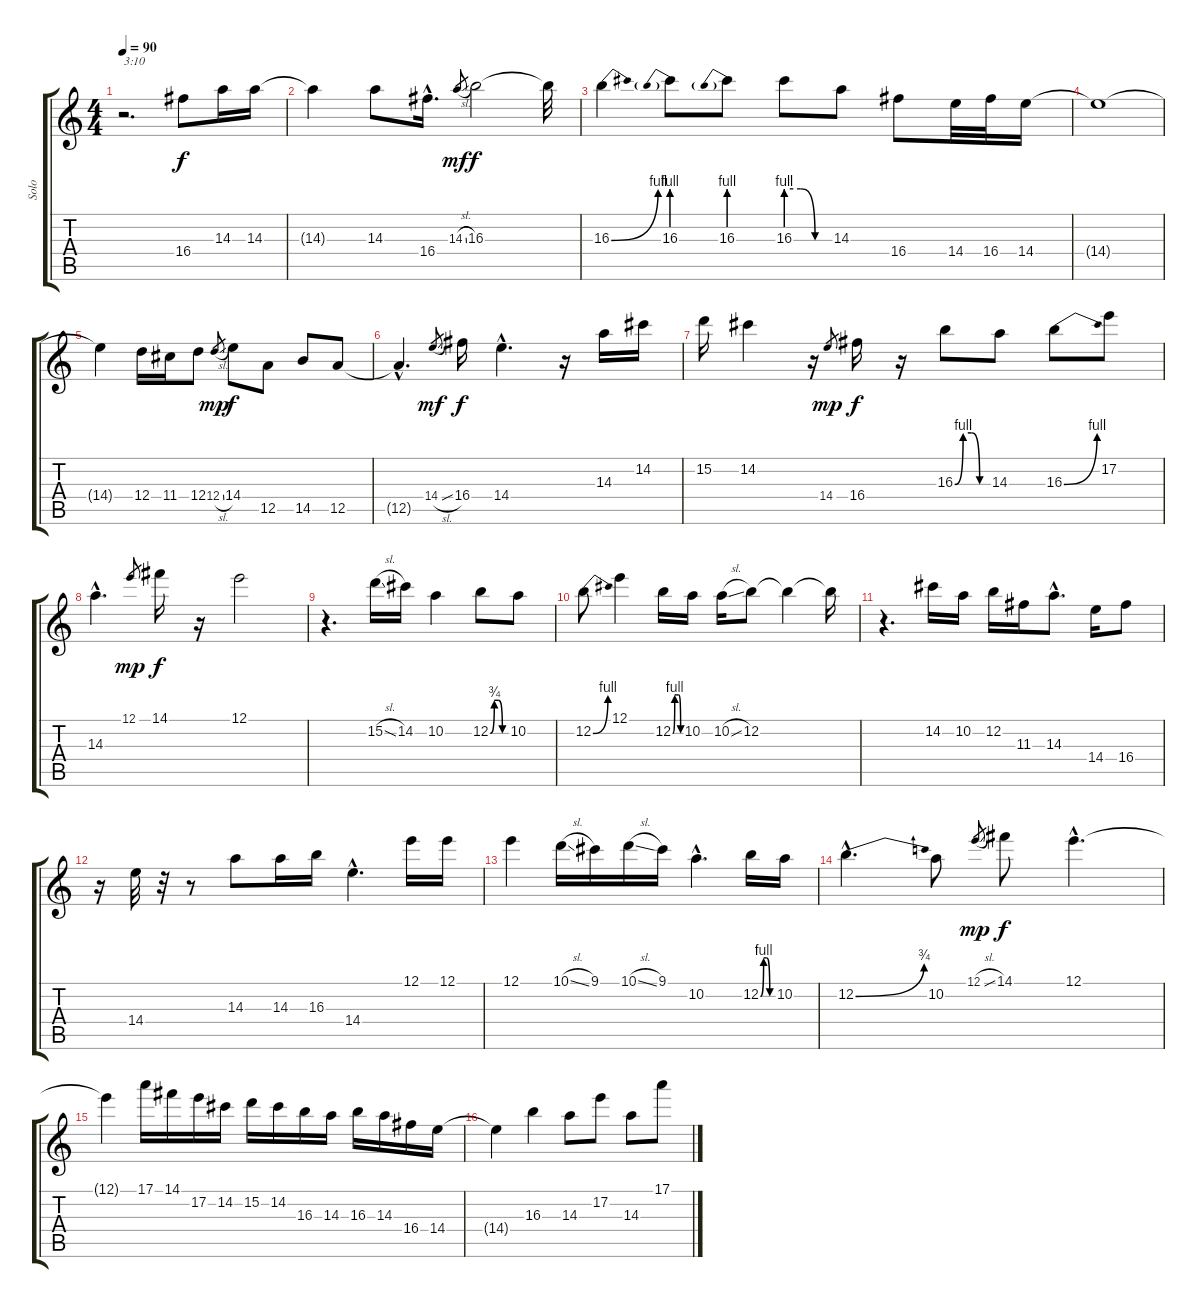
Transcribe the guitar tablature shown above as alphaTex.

\track ("Solo" "Solo") {instrument overdrivenguitar}
\staff {score tabs}
\tuning (E4 B3 G3 D3 A2 E2) {hide}
\ts (4 4)
\tempo 90
\clef g2
\ks c
r.2{d txt "3:10" dy f instrument overdrivenguitar} 16.4.8 14.3.16 14.3.16 |
14.3{t}.4 14.3.8 16.4{hac}.16{d} 14.3{sl}.8{gr dy mf} 16.3.2{dy f} 16.3{t}.32 |
16.3{be (bend 0 0 60 4)}.4 16.3{be (prebend 0 4 60 4)}.8 16.3{be (prebend 0 4 60 4)}.8 16.3{be (custom 0 4 20 4 40 0 60 0)}.8 14.3.8 16.4.8 14.4.32 16.4.32 14.4.16 |
14.4{t}.1 |
14.4{t}.4 12.4.16 11.4.16 12.4.8 12.4{sl}.8{gr dy mp} 14.4.8{dy f} 12.5.8 14.5.8 12.5.8 |
12.5{hac t}.4{d} 14.4{sl}.8{gr dy mf} 16.4.16{dy f} 14.4{hac}.4{d} r.16 14.3.16 14.2.16 |
15.2.16 14.2.4 r.16 14.4.8{gr dy mp} 16.4.16{dy f} r.16 16.3{be (custom 0 0 15 4 30 4 45 0 60 0)}.8 14.3.8 16.3{be (bend 0 0 60 4)}.8 17.2.8 |
14.3{hac}.4{d} 12.1.8{gr dy mp} 14.1.16{dy f} r.16 12.1.2 |
r.4{d} 15.2{sl}.16 14.2.16 10.2.4 12.2{be (custom 0 0 15 3 30 3 45 0 60 0)}.8 10.2.8 |
12.2{be (bend 0 0 60 4)}.8 12.1.4 12.2{be (custom 0 0 15 4 30 4 45 4 60 0)}.16 10.2.16 10.2{sl}.16 12.2.8 12.2{t}.4 12.2{t}.16 |
r.4{d} 14.2.16 10.2.16 12.2.16 11.3.16 14.3{hac}.8{d} 14.4.16 16.4.8 |
r.16 14.4.32 r.32 r.8 14.3.8 14.3.16 16.3.16 14.4{hac}.4{d} 12.1.16 12.1.16 |
12.1.4 10.1{sl}.16 9.1.16 10.1{sl}.16 9.1.16 10.2{hac}.4{d} 12.2{be (custom 0 0 15 4 30 4 45 0 60 0)}.16 10.2.16 |
12.2{be (bend 0 0 60 3) hac}.4{d} 10.2.8 12.1{sl}.8{gr dy mp} 14.1.8{dy f} 12.1{hac}.4{d} |
12.1{t}.4 17.1.16 14.1.16 17.2.16 14.2.16 15.2.16 14.2.16 16.3.16 14.3.16 16.3.16 14.3.16 16.4.16 14.4.16 |
14.4{t}.4 16.3.4 14.3.8 17.2.8 14.3.8 17.1.8
